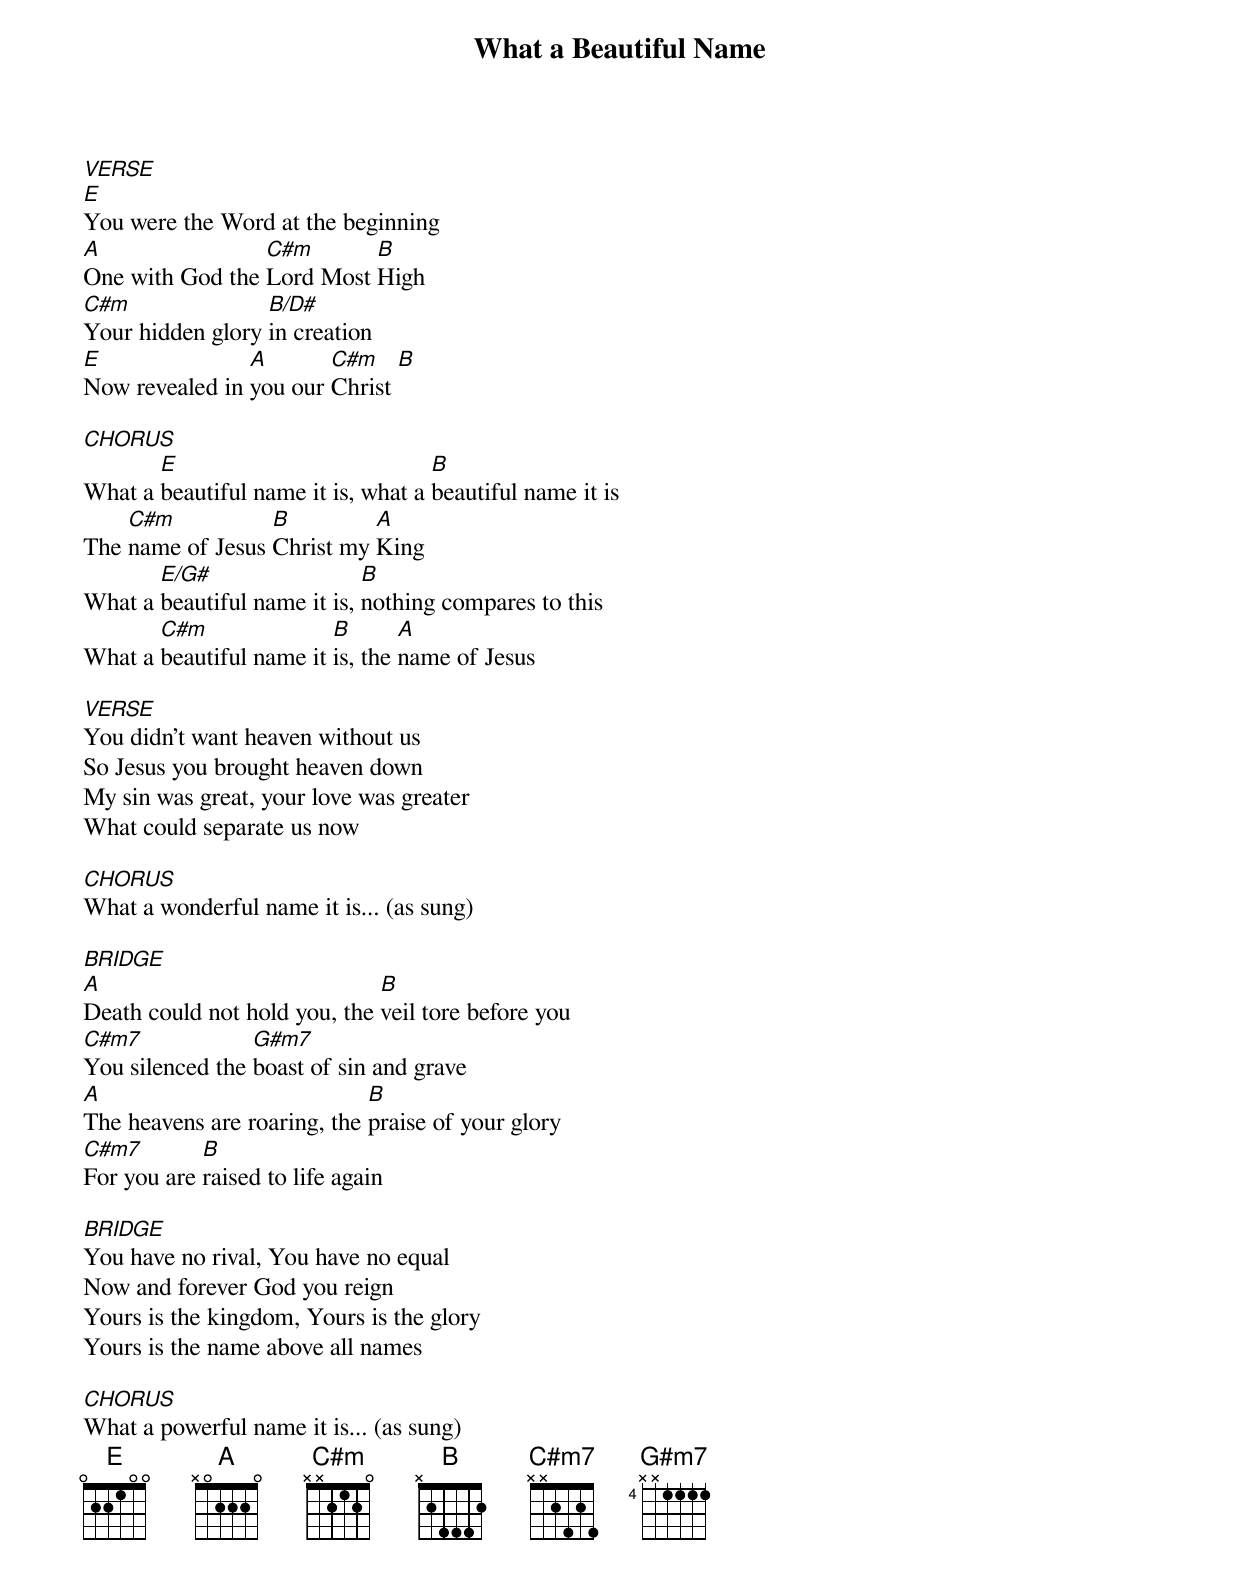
{title: What a Beautiful Name}
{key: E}
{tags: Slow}
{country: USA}

[VERSE]
[E]You were the Word at the beginning
[A]One with God the [C#m]Lord Most [B]High
[C#m]Your hidden glory [B/D#]in creation
[E]Now revealed in [A]you our [C#m]Christ [B]

[CHORUS]
What a [E]beautiful name it is, what a [B]beautiful name it is
The [C#m]name of Jesus [B]Christ my [A]King
What a [E/G#]beautiful name it is, [B]nothing compares to this
What a [C#m]beautiful name it [B]is, the [A]name of Jesus

[VERSE]
You didn't want heaven without us
So Jesus you brought heaven down
My sin was great, your love was greater
What could separate us now

[CHORUS]
What a wonderful name it is... (as sung)

[BRIDGE]
[A]Death could not hold you, the [B]veil tore before you
[C#m7]You silenced the [G#m7]boast of sin and grave
[A]The heavens are roaring, the [B]praise of your glory
[C#m7]For you are [B]raised to life again

[BRIDGE]
You have no rival, You have no equal
Now and forever God you reign
Yours is the kingdom, Yours is the glory
Yours is the name above all names

[CHORUS]
What a powerful name it is... (as sung)
